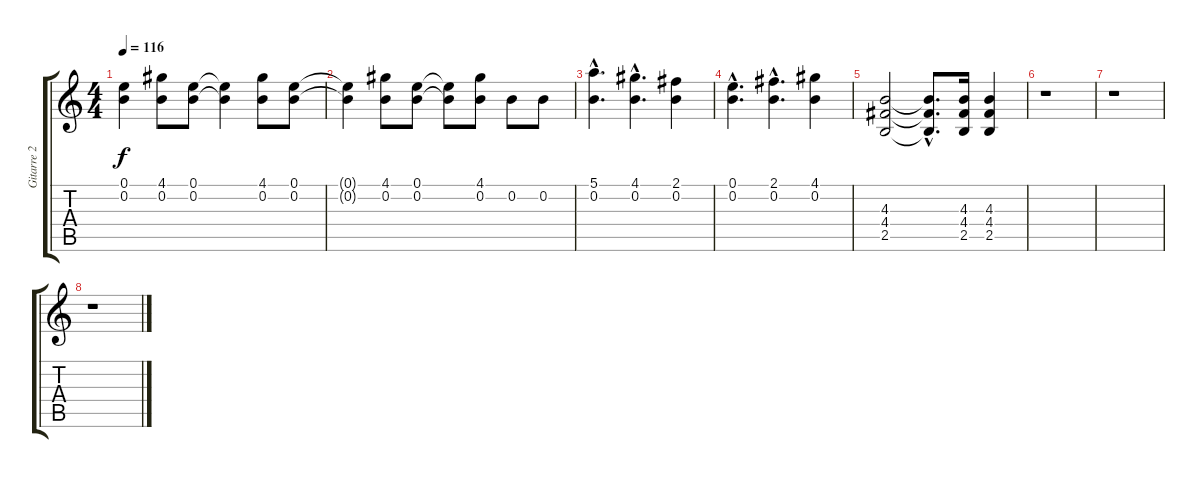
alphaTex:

\track ("Gitarre 2" "Gitarre 2") {instrument overdrivenguitar}
\staff {score tabs}
\tuning (E4 B3 G3 D3 A2 E2) {hide}
\ts (4 4)
\tempo 116
\clef g2
\ks c
(0.1{t} 0.2{t}).4{dy f} (4.1 0.2).8 (0.1 0.2).8 (0.1{t} 0.2{t}).4 (4.1 0.2).8 (0.1 0.2).8 |
(0.1{t} 0.2{t}).4 (4.1 0.2).8 (0.1 0.2).8 (0.1{t} 0.2{t}).8 (4.1 0.2).8 0.2.8 0.2.8 |
(5.1{hac} 0.2{hac}).4{d} (4.1{hac} 0.2{hac}).4{d} (2.1 0.2).4 |
(0.1{hac} 0.2{hac}).4{d} (2.1{hac} 0.2{hac}).4{d} (4.1 0.2).4 |
(4.3 4.4 2.5).2 (4.3{hac t} 4.4{hac t} 2.5{hac t}).8{d} (4.3 4.4 2.5).16 (4.3 4.4 2.5).4 |
r.1 |
r.1 |
r.1
